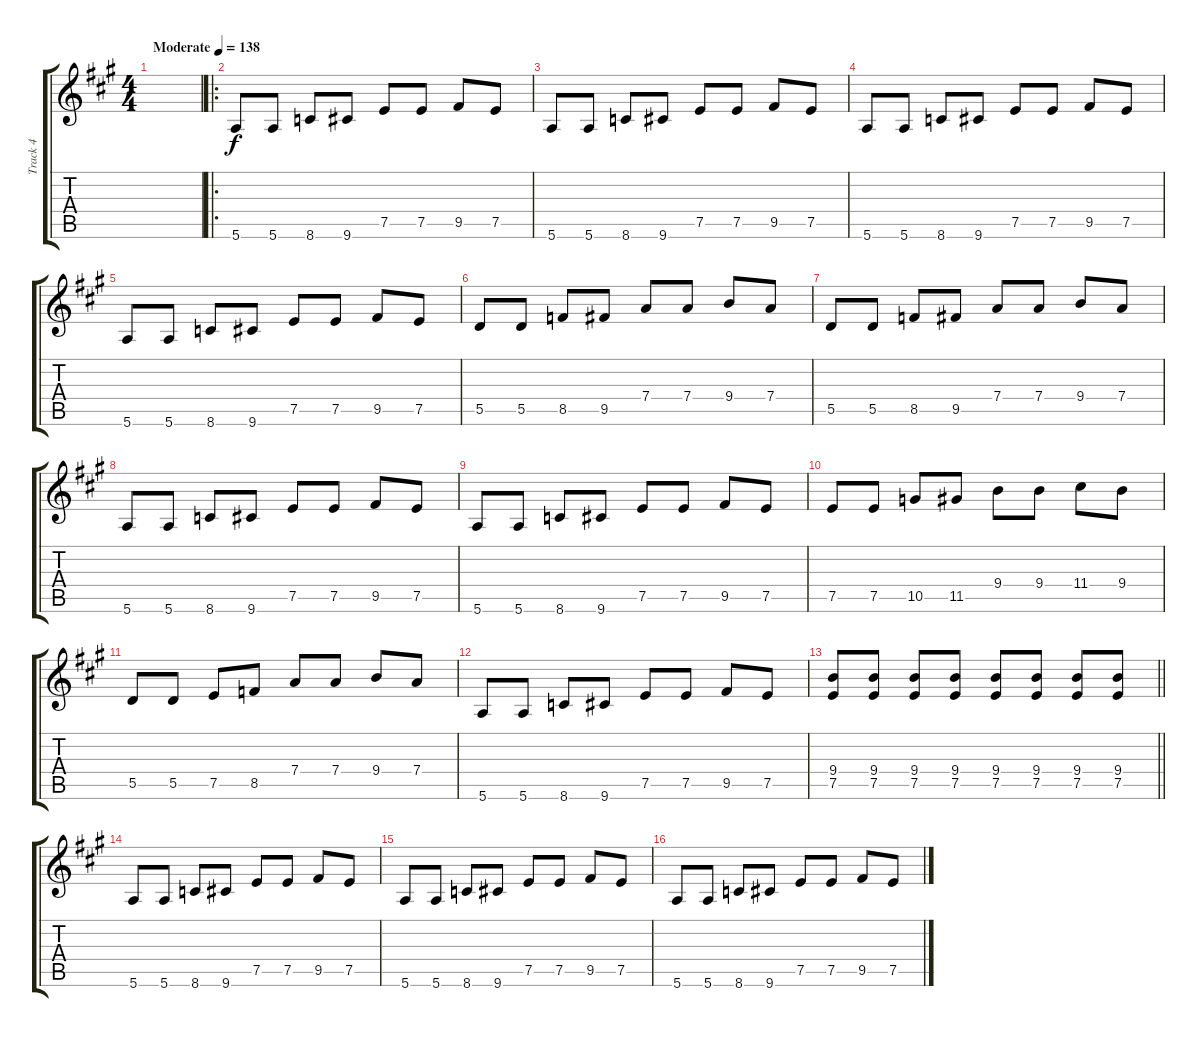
\track ("Track 4" "Track 4") {instrument electricguitarclean}
\staff {score tabs}
\tuning (E4 B3 G3 D3 A2 E2) {hide}
\ts (4 4)
\tempo (138 "Moderate")
\clef g2
\ks a
|
\ro
5.6.8 5.6.8 8.6.8 9.6.8 7.5.8 7.5.8 9.5.8 7.5.8 |
5.6.8 5.6.8 8.6.8 9.6.8 7.5.8 7.5.8 9.5.8 7.5.8 |
5.6.8 5.6.8 8.6.8 9.6.8 7.5.8 7.5.8 9.5.8 7.5.8 |
5.6.8 5.6.8 8.6.8 9.6.8 7.5.8 7.5.8 9.5.8 7.5.8 |
5.5.8 5.5.8 8.5.8 9.5.8 7.4.8 7.4.8 9.4.8 7.4.8 |
5.5.8 5.5.8 8.5.8 9.5.8 7.4.8 7.4.8 9.4.8 7.4.8 |
5.6.8 5.6.8 8.6.8 9.6.8 7.5.8 7.5.8 9.5.8 7.5.8 |
5.6.8 5.6.8 8.6.8 9.6.8 7.5.8 7.5.8 9.5.8 7.5.8 |
7.5.8 7.5.8 10.5.8 11.5.8 9.4.8 9.4.8 11.4.8 9.4.8 |
5.5.8 5.5.8 7.5.8 8.5.8 7.4.8 7.4.8 9.4.8 7.4.8 |
5.6.8 5.6.8 8.6.8 9.6.8 7.5.8 7.5.8 9.5.8 7.5.8 |
\barLineRight lightlight
(9.4 7.5).8 (9.4 7.5).8 (9.4 7.5).8 (9.4 7.5).8 (9.4 7.5).8 (9.4 7.5).8 (9.4 7.5).8 (9.4 7.5).8 |
5.6.8 5.6.8 8.6.8 9.6.8 7.5.8 7.5.8 9.5.8 7.5.8 |
5.6.8 5.6.8 8.6.8 9.6.8 7.5.8 7.5.8 9.5.8 7.5.8 |
5.6.8 5.6.8 8.6.8 9.6.8 7.5.8 7.5.8 9.5.8 7.5.8
